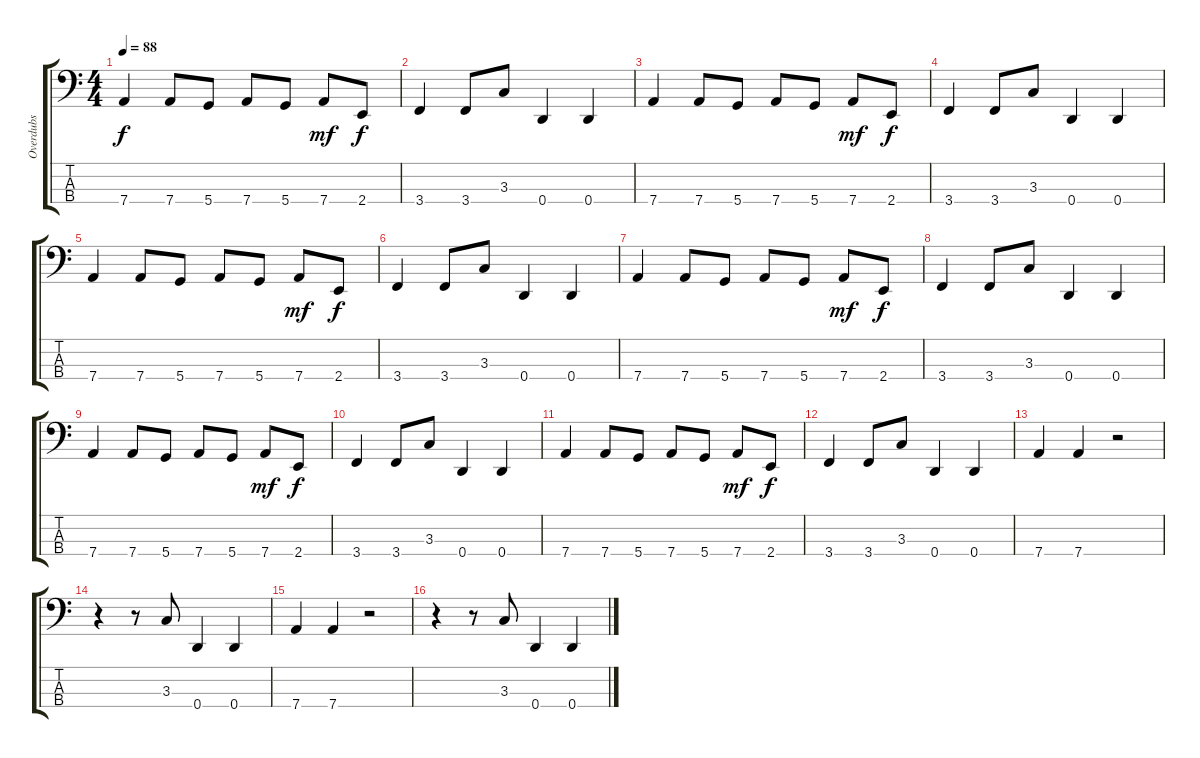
\track ("Overdubs" "Overdubs") {instrument fretlessbass}
\staff {score tabs}
\tuning (G2 D2 A1 D1) {hide}
\ts (4 4)
\tempo 88
\clef f4
\ks c
7.4.4{dy f} 7.4.8 5.4.8 7.4.8 5.4.8 7.4.8{dy mf} 2.4.8{dy f} |
3.4.4 3.4.8 3.3.8 0.4.4 0.4.4 |
7.4.4 7.4.8 5.4.8 7.4.8 5.4.8 7.4.8{dy mf} 2.4.8{dy f} |
3.4.4 3.4.8 3.3.8 0.4.4 0.4.4 |
7.4.4 7.4.8 5.4.8 7.4.8 5.4.8 7.4.8{dy mf} 2.4.8{dy f} |
3.4.4 3.4.8 3.3.8 0.4.4 0.4.4 |
7.4.4 7.4.8 5.4.8 7.4.8 5.4.8 7.4.8{dy mf} 2.4.8{dy f} |
3.4.4 3.4.8 3.3.8 0.4.4 0.4.4 |
7.4.4 7.4.8 5.4.8 7.4.8 5.4.8 7.4.8{dy mf} 2.4.8{dy f} |
3.4.4 3.4.8 3.3.8 0.4.4 0.4.4 |
7.4.4 7.4.8 5.4.8 7.4.8 5.4.8 7.4.8{dy mf} 2.4.8{dy f} |
3.4.4 3.4.8 3.3.8 0.4.4 0.4.4 |
7.4.4 7.4.4 r.2 |
r.4 r.8 3.3.8 0.4.4 0.4.4 |
7.4.4 7.4.4 r.2 |
r.4 r.8 3.3.8 0.4.4 0.4.4
